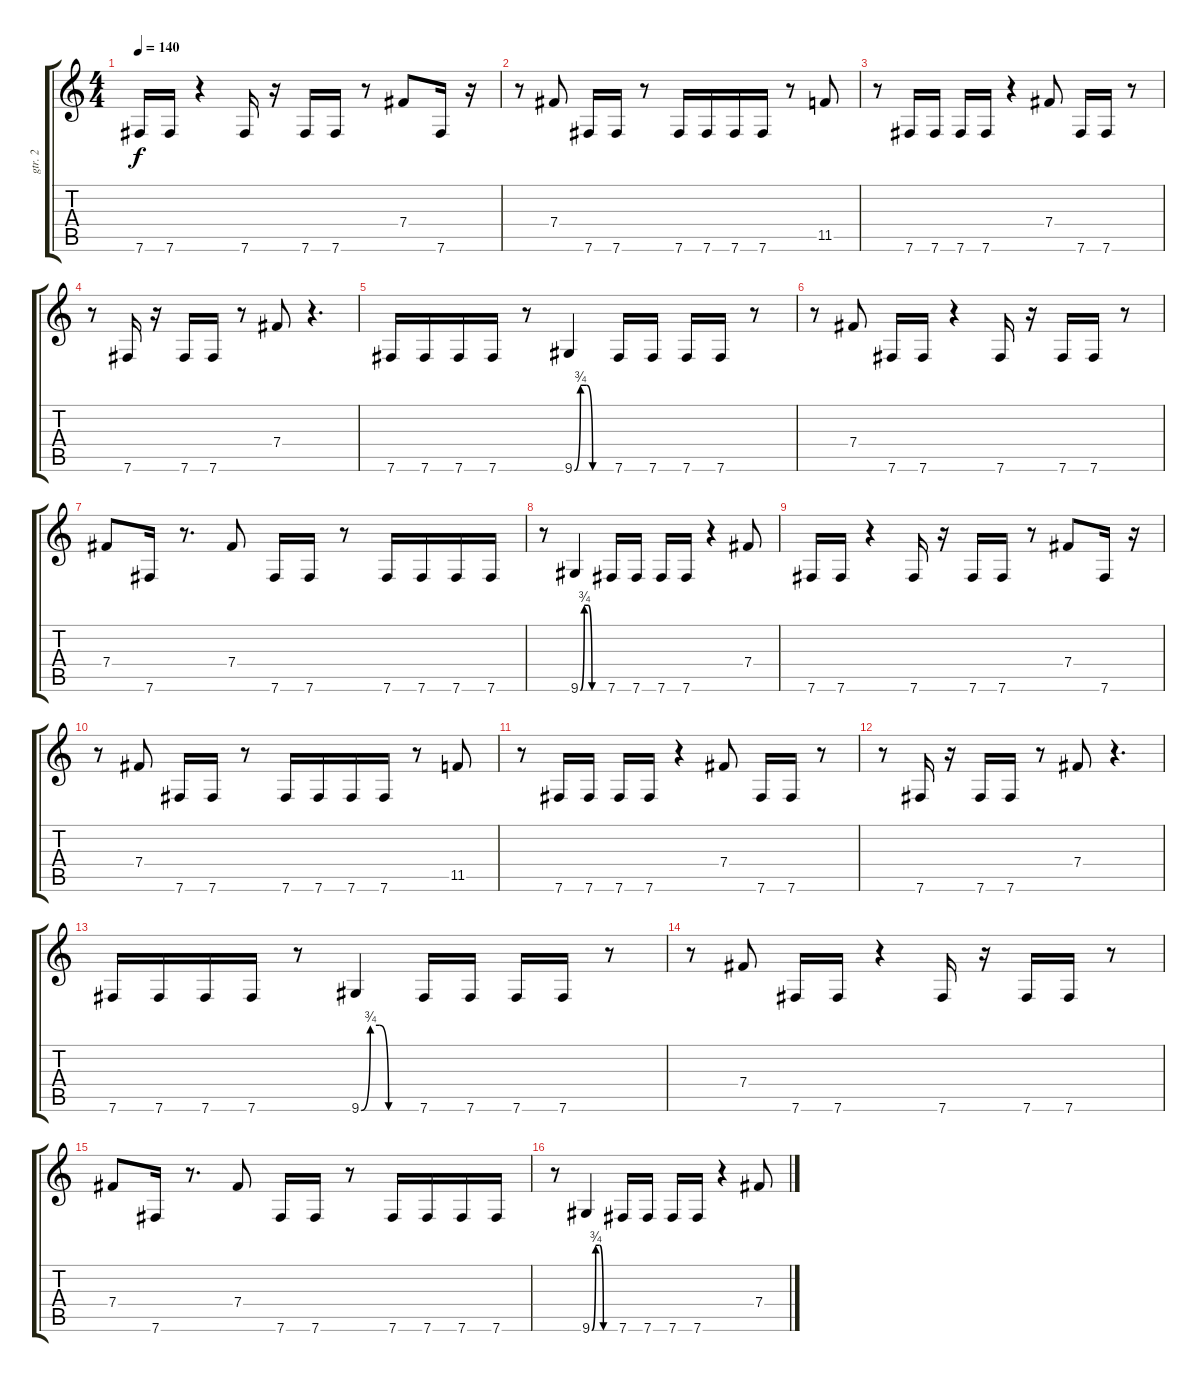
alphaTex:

\track ("gtr. 2" "gtr. 2") {instrument distortionguitar}
\staff {score tabs}
\tuning (Db4 Ab3 E3 B2 Gb2 B1) {hide}
\ts (4 4)
\tempo 140
\clef g2
\ks c
7.6.16{dy f} 7.6.16 r.4 7.6.16 r.16 7.6.16 7.6.16 r.8 7.4.8 7.6.16 r.16 |
r.8 7.4.8 7.6.16 7.6.16 r.8 7.6.16 7.6.16 7.6.16 7.6.16 r.8 11.5.8 |
r.8 7.6.16 7.6.16 7.6.16 7.6.16 r.4 7.4.8 7.6.16 7.6.16 r.8 |
r.8 7.6.16 r.16 7.6.16 7.6.16 r.8 7.4.8 r.4{d} |
7.6.16 7.6.16 7.6.16 7.6.16 r.8 9.6{be (custom 0 0 10 3 20 3 30 0 60 0)}.4 7.6.16 7.6.16 7.6.16 7.6.16 r.8 |
r.8 7.4.8 7.6.16 7.6.16 r.4 7.6.16 r.16 7.6.16 7.6.16 r.8 |
7.4.8 7.6.16 r.8{d} 7.4.8 7.6.16 7.6.16 r.8 7.6.16 7.6.16 7.6.16 7.6.16 |
r.8 9.6{be (custom 0 0 10 3 20 3 30 0 60 0)}.4 7.6.16 7.6.16 7.6.16 7.6.16 r.4 7.4.8 |
7.6.16 7.6.16 r.4 7.6.16 r.16 7.6.16 7.6.16 r.8 7.4.8 7.6.16 r.16 |
r.8 7.4.8 7.6.16 7.6.16 r.8 7.6.16 7.6.16 7.6.16 7.6.16 r.8 11.5.8 |
r.8 7.6.16 7.6.16 7.6.16 7.6.16 r.4 7.4.8 7.6.16 7.6.16 r.8 |
r.8 7.6.16 r.16 7.6.16 7.6.16 r.8 7.4.8 r.4{d} |
7.6.16 7.6.16 7.6.16 7.6.16 r.8 9.6{be (custom 0 0 10 3 20 3 30 0 60 0)}.4 7.6.16 7.6.16 7.6.16 7.6.16 r.8 |
r.8 7.4.8 7.6.16 7.6.16 r.4 7.6.16 r.16 7.6.16 7.6.16 r.8 |
7.4.8 7.6.16 r.8{d} 7.4.8 7.6.16 7.6.16 r.8 7.6.16 7.6.16 7.6.16 7.6.16 |
r.8 9.6{be (custom 0 0 10 3 20 3 30 0 60 0)}.4 7.6.16 7.6.16 7.6.16 7.6.16 r.4 7.4.8
